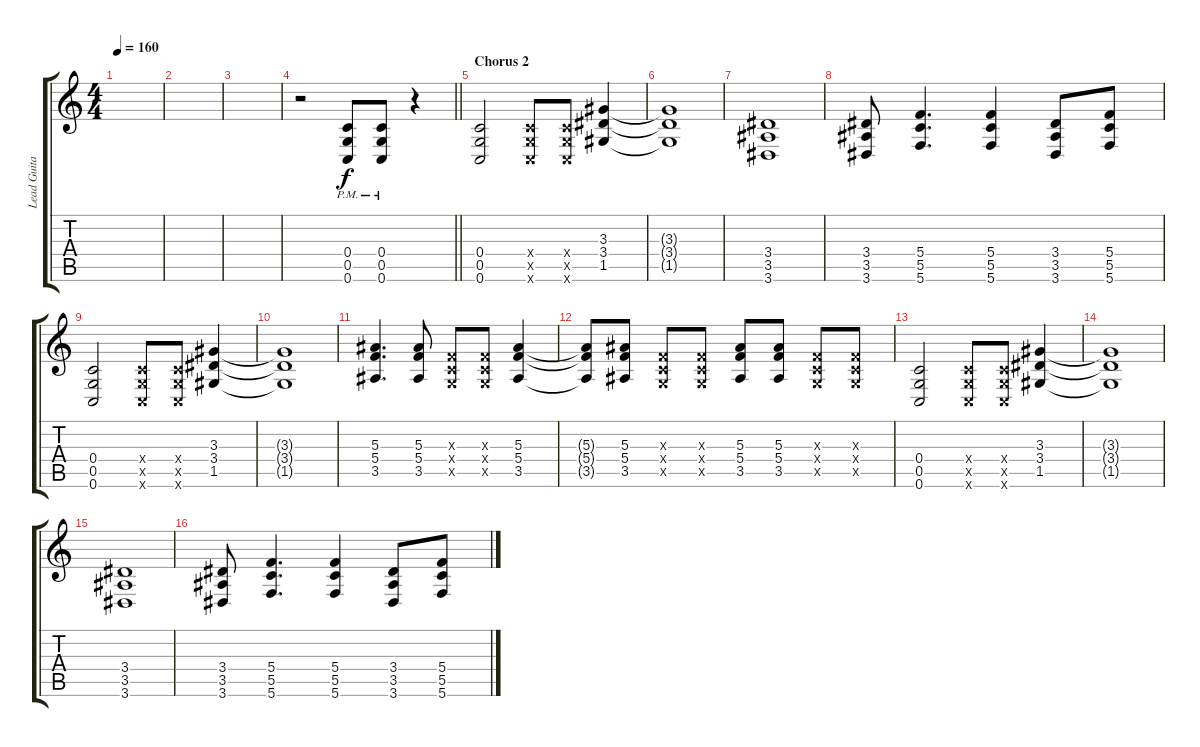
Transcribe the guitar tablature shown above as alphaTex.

\track ("Lead Guitar" "Lead Guita") {instrument distortionguitar}
\staff {score tabs}
\tuning (D4 A3 F3 C3 G2 C2) {hide}
\ts (4 4)
\tempo 160
\clef g2
\ks c
|
|
|
\barLineRight lightlight
r.2 (0.4{pm} 0.5{pm} 0.6{pm}).8 (0.4{pm} 0.5{pm} 0.6{pm}).8 r.4 |
\section ("" "Chorus 2")
(0.4 0.5 0.6).2 (0.4{x} 0.5{x} 0.6{x}).8 (0.4{x} 0.5{x} 0.6{x}).8 (3.3 3.4 1.5).4 |
(3.3{t} 3.4{t} 1.5{t}).1 |
(3.4 3.5 3.6).1 |
(3.4 3.5 3.6).8 (5.4 5.5 5.6).4{d} (5.4 5.5 5.6).4 (3.4 3.5 3.6).8 (5.4 5.5 5.6).8 |
(0.4 0.5 0.6).2 (0.4{x} 0.5{x} 0.6{x}).8 (0.4{x} 0.5{x} 0.6{x}).8 (3.3 3.4 1.5).4 |
(3.3{t} 3.4{t} 1.5{t}).1 |
(5.3 5.4 3.5).4{d} (5.3 5.4 3.5).8 (0.3{x} 0.4{x} 0.5{x}).8 (0.3{x} 0.4{x} 0.5{x}).8 (5.3 5.4 3.5).4 |
(5.3{t} 5.4{t} 3.5{t}).8 (5.3 5.4 3.5).8 (0.3{x} 0.4{x} 0.5{x}).8 (0.3{x} 0.4{x} 0.5{x}).8 (5.3 5.4 3.5).8 (5.3 5.4 3.5).8 (0.3{x} 0.4{x} 0.5{x}).8 (0.3{x} 0.4{x} 0.5{x}).8 |
(0.4 0.5 0.6).2 (0.4{x} 0.5{x} 0.6{x}).8 (0.4{x} 0.5{x} 0.6{x}).8 (3.3 3.4 1.5).4 |
(3.3{t} 3.4{t} 1.5{t}).1 |
(3.4 3.5 3.6).1 |
(3.4 3.5 3.6).8 (5.4 5.5 5.6).4{d} (5.4 5.5 5.6).4 (3.4 3.5 3.6).8 (5.4 5.5 5.6).8
